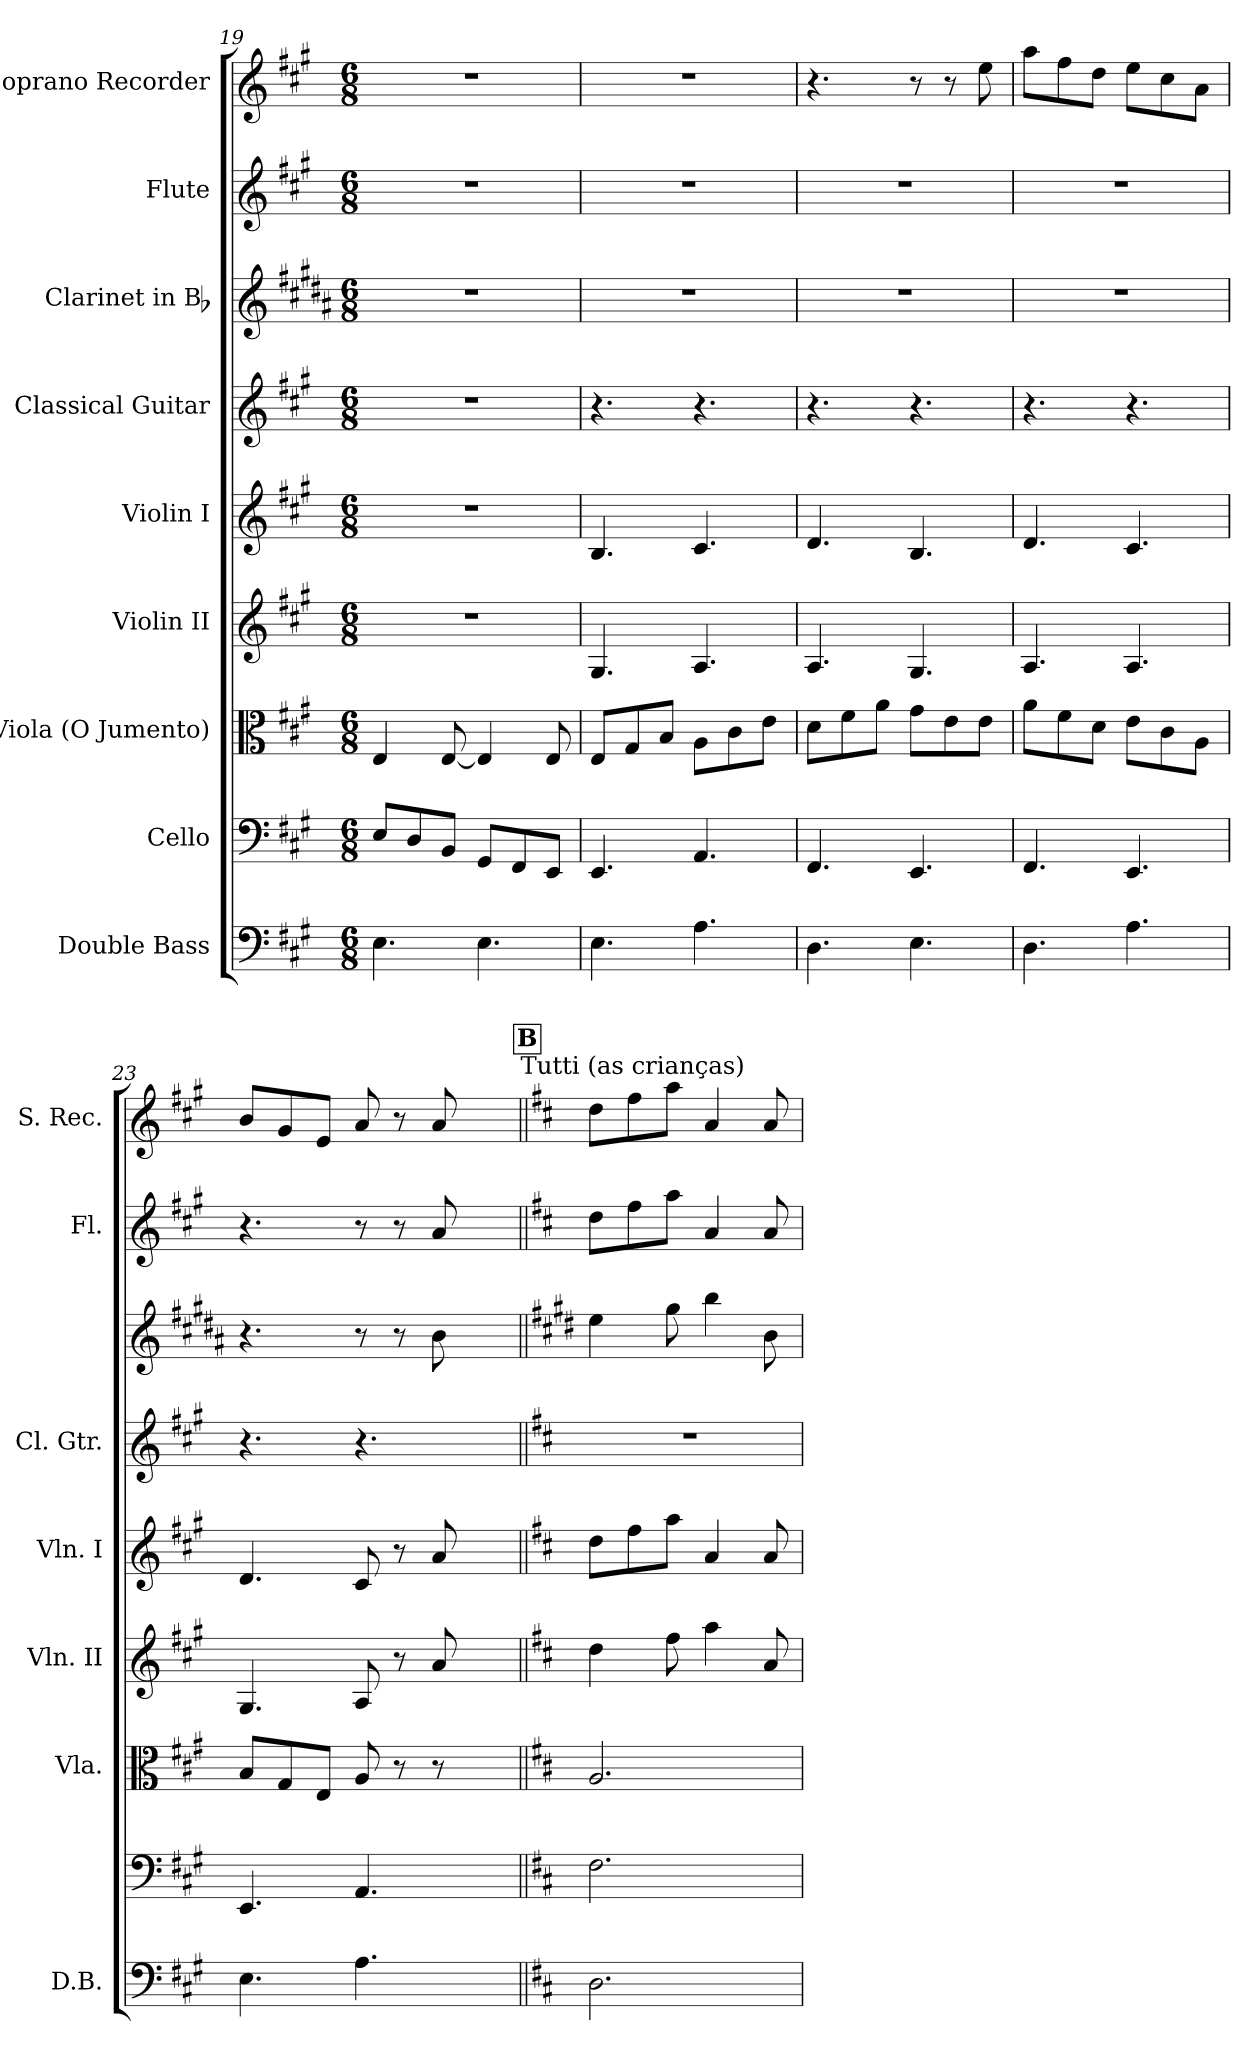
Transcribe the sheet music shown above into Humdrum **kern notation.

**kern	**kern	**kern	**kern	**kern	**kern	**kern	**kern	**kern
*part9	*part8	*part7	*part6	*part5	*part4	*part3	*part2	*part1
*staff9	*staff8	*staff7	*staff6	*staff5	*staff4	*staff3	*staff2	*staff1
*I"Double Bass	*I"Cello	*I"Viola (O Jumento)	*I"Violin II	*I"Violin I	*I"Classical Guitar	*I"Clarinet in Bb	*I"Flute	*I"Soprano Recorder
*I'D.B.	*	*I'Vla.	*I'Vln. II	*I'Vln. I	*I'Cl. Gtr.	*	*I'Fl.	*I'S. Rec.
*clefF4	*clefF4	*clefC3	*clefG2	*clefG2	*clefG2	*clefG2	*clefG2	*clefG2
*ITrd7c12	*	*	*	*	*ITrd7c12	*ITrd1c2	*	*ITrd-7c-12
*k[f#c#g#]	*k[f#c#g#]	*k[f#c#g#]	*k[f#c#g#]	*k[f#c#g#]	*k[f#c#g#]	*k[f#c#g#]	*k[f#c#g#]	*k[f#c#g#]
*A:	*A:	*A:	*A:	*A:	*A:	*A:	*A:	*A:
*M6/8	*M6/8	*M6/8	*M6/8	*M6/8	*M6/8	*M6/8	*M6/8	*M6/8
=19	=19	=19	=19	=19	=19	=19	=19	=19
4.EE\	8E/L	4E/	2.r	2.r	2.r	2.r	2.r	2.r
.	8D/	.	.	.	.	.	.	.
.	8BB/J	[8E/	.	.	.	.	.	.
4.EE\	8GG#/L	4E/]	.	.	.	.	.	.
.	8FF#/	.	.	.	.	.	.	.
.	8EE/J	8E/	.	.	.	.	.	.
=20	=20	=20	=20	=20	=20	=20	=20	=20
4.EE\	4.EE/	8E/L	4.G#/	4.B/	4.r	2.r	2.r	2.r
.	.	8G#/	.	.	.	.	.	.
.	.	8B/J	.	.	.	.	.	.
4.AA\	4.AA/	8A\L	4.A/	4.c#/	4.r	.	.	.
.	.	8c#\	.	.	.	.	.	.
.	.	8e\J	.	.	.	.	.	.
!!LO:PB:g=z
=21	=21	=21	=21	=21	=21	=21	=21	=21
4.DD\	4.FF#/	8d\L	4.A/	4.d/	4.r	2.r	2.r	4.r
.	.	8f#\	.	.	.	.	.	.
.	.	8a\J	.	.	.	.	.	.
4.EE\	4.EE/	8g#\L	4.G#/	4.B/	4.r	.	.	8r
.	.	8e\	.	.	.	.	.	8r
.	.	8e\J	.	.	.	.	.	8eee\
=22	=22	=22	=22	=22	=22	=22	=22	=22
4.DD\	4.FF#/	8a\L	4.A/	4.d/	4.r	2.r	2.r	8aaa\L
.	.	8f#\	.	.	.	.	.	8fff#\
.	.	8d\J	.	.	.	.	.	8ddd\J
4.AA\	4.EE/	8e\L	4.A/	4.c#/	4.r	.	.	8eee\L
.	.	8c#\	.	.	.	.	.	8ccc#\
.	.	8A\J	.	.	.	.	.	8aa\J
=23	=23	=23	=23	=23	=23	=23	=23	=23
4.EE\	4.EE/	8B/L	4.G#/	4.d/	4.r	4.r	4.r	8bb/L
.	.	8G#/	.	.	.	.	.	8gg#/
.	.	8E/J	.	.	.	.	.	8ee/J
4.AA\	4.AA/	8A/	8A/	8c#/	4.r	8r	8r	8aa/
.	.	8r	8r	8r	.	8r	8r	8r
.	.	8r	8a/	8a/	.	8a\	8a/	8aa/
8.ryy	8.ryy	8.ryy	8.ryy	8.ryy	8.ryy	8.ryy	8.ryy	8.ryy
!	!	!	!	!	!	!	!	!LO:TX:a:t=Tutti (as crianças)
!!LO:REH:place=s1:a:B:fs=12:t=B
=24||	=24||	=24||	=24||	=24||	=24||	=24||	=24||	=24||
*k[f#c#]	*k[f#c#]	*k[f#c#]	*k[f#c#]	*k[f#c#]	*k[f#c#]	*k[f#c#]	*k[f#c#]	*k[f#c#]
*D:	*D:	*D:	*D:	*D:	*D:	*D:	*D:	*D:
2.DD\	2.F#\	2.A/	4dd\	8dd\L	2.r	4dd\	8dd\L	8ddd\L
.	.	.	.	8ff#\	.	.	8ff#\	8fff#\
.	.	.	8ff#\	8aa\J	.	8ff#\	8aa\J	8aaa\J
.	.	.	4aa\	4a/	.	4aa\	4a/	4aa/
.	.	.	8a/	8a/	.	8a\	8a/	8aa/
=	=	=	=	=	=	=	=	=
*-	*-	*-	*-	*-	*-	*-	*-	*-
